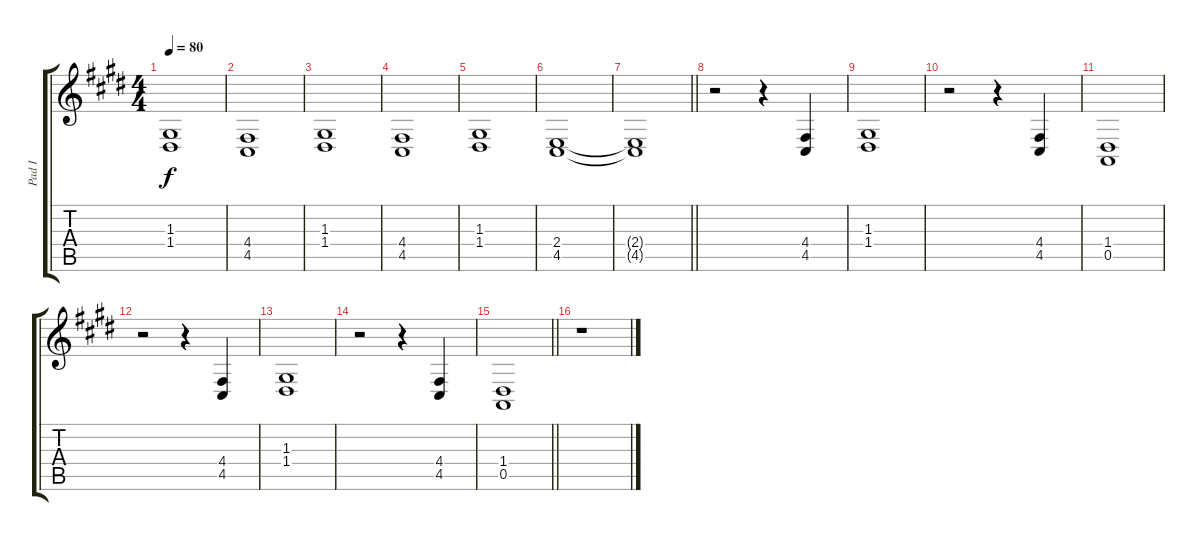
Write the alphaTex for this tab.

\track ("Pad I" "Pad I") {instrument pad2warm}
\staff {score tabs}
\tuning (E4 B3 G3 D3 A2 E2) {hide}
\ts (4 4)
\tempo 80
\clef g2
\ks e
(1.3 1.4).1{dy f} |
(4.4 4.5).1 |
(1.3 1.4).1 |
(4.4 4.5).1 |
(1.3 1.4).1 |
(2.4 4.5).1 |
\barLineRight lightlight
(2.4{t} 4.5{t}).1 |
r.2 r.4 (4.4 4.5).4 |
(1.3 1.4).1 |
r.2 r.4 (4.4 4.5).4 |
(1.4 0.5).1 |
r.2 r.4 (4.4 4.5).4 |
(1.3 1.4).1 |
r.2 r.4 (4.4 4.5).4 |
\barLineRight lightlight
(1.4 0.5).1 |
r.1
